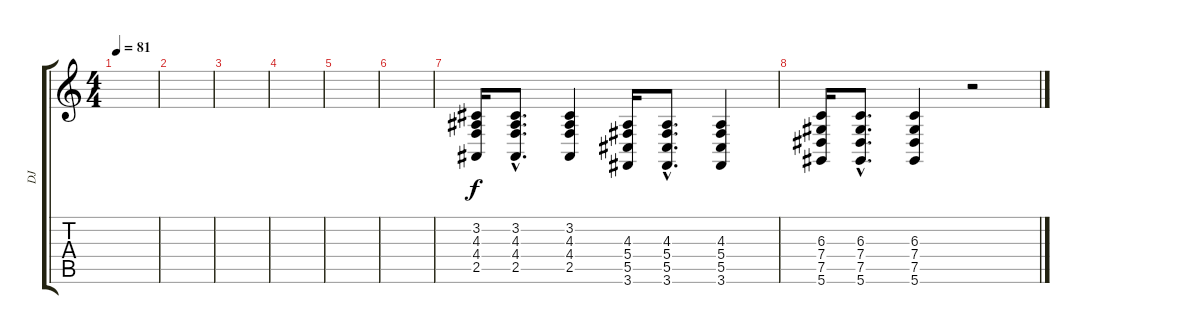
\track ("DJ" "DJ") {instrument fx5brightness}
\staff {score tabs}
\tuning (Eb4 Bb3 Gb3 Db3 Ab2 Eb2) {hide}
\ts (4 4)
\tempo 81
\clef g2
\ks c
|
|
|
|
|
|
(3.2 4.3 4.4 2.5).16 (3.2{hac} 4.3{hac} 4.4{hac} 2.5{hac}).8{d} (3.2 4.3 4.4 2.5).4 (4.3 5.4 5.5 3.6).16 (4.3{hac} 5.4{hac} 5.5{hac} 3.6{hac}).8{d} (4.3 5.4 5.5 3.6).4 |
(6.3 7.4 7.5 5.6).16 (6.3{hac} 7.4{hac} 7.5{hac} 5.6{hac}).8{d} (6.3 7.4 7.5 5.6).4 r.2
